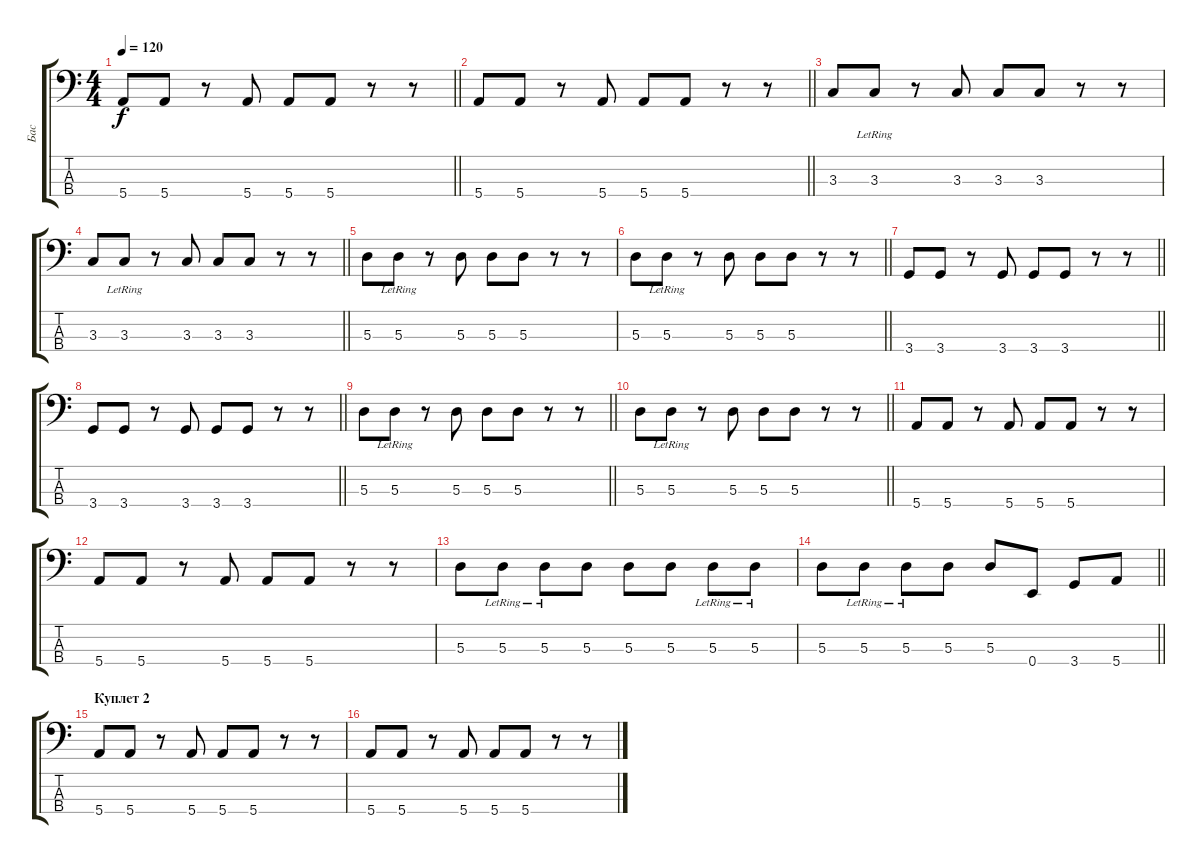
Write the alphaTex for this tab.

\track ("Бас" "Бас") {solo instrument electricbassfinger}
\staff {score tabs}
\tuning (G2 D2 A1 E1) {hide}
\ts (4 4)
\tempo 120
\clef f4
\barLineRight lightlight
\ks c
5.4.8{dy f} 5.4.8 r.8 5.4.8 5.4.8 5.4.8 r.8 r.8 |
\barLineRight lightlight
5.4.8 5.4.8 r.8 5.4.8 5.4.8 5.4.8 r.8 r.8 |
3.3.8 3.3{lr}.8 r.8 3.3.8 3.3.8 3.3.8 r.8 r.8 |
\barLineRight lightlight
3.3.8 3.3{lr}.8 r.8 3.3.8 3.3.8 3.3.8 r.8 r.8 |
5.3.8 5.3{lr}.8 r.8 5.3.8 5.3.8 5.3.8 r.8 r.8 |
\barLineRight lightlight
5.3.8 5.3{lr}.8 r.8 5.3.8 5.3.8 5.3.8 r.8 r.8 |
\barLineRight lightlight
3.4.8 3.4.8 r.8 3.4.8 3.4.8 3.4.8 r.8 r.8 |
\barLineRight lightlight
3.4.8 3.4.8 r.8 3.4.8 3.4.8 3.4.8 r.8 r.8 |
\barLineRight lightlight
5.3.8 5.3{lr}.8 r.8 5.3.8 5.3.8 5.3.8 r.8 r.8 |
\barLineRight lightlight
5.3.8 5.3{lr}.8 r.8 5.3.8 5.3.8 5.3.8 r.8 r.8 |
5.4.8 5.4.8 r.8 5.4.8 5.4.8 5.4.8 r.8 r.8 |
5.4.8 5.4.8 r.8 5.4.8 5.4.8 5.4.8 r.8 r.8 |
5.3.8 5.3{lr}.8 5.3{lr}.8 5.3.8 5.3.8 5.3.8 5.3{lr}.8 5.3{lr}.8 |
\barLineRight lightlight
5.3.8 5.3{lr}.8 5.3{lr}.8 5.3.8 5.3.8 0.4.8 3.4.8 5.4.8 |
\section ("" "Куплет 2")
5.4.8 5.4.8 r.8 5.4.8 5.4.8 5.4.8 r.8 r.8 |
5.4.8 5.4.8 r.8 5.4.8 5.4.8 5.4.8 r.8 r.8
